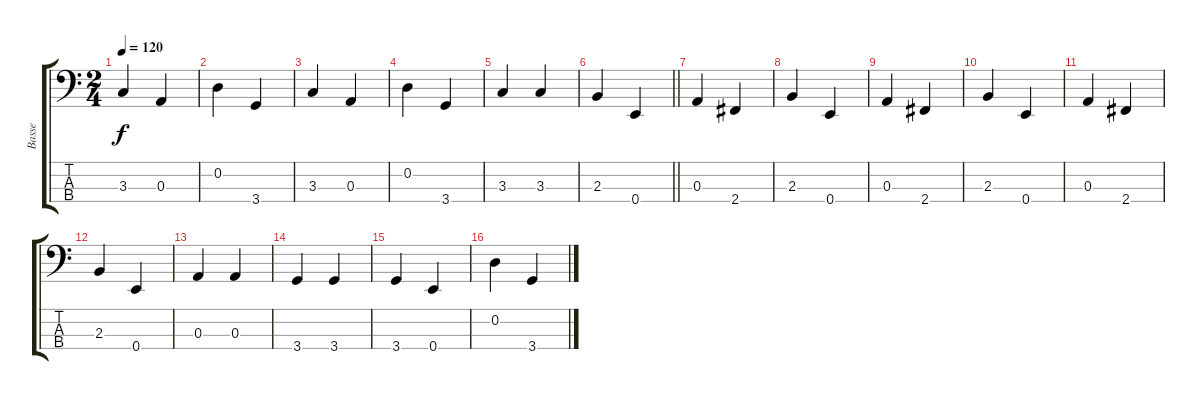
\track ("Basse" "Basse") {instrument acousticbass}
\staff {score tabs}
\tuning (G2 D2 A1 E1) {hide}
\ts (2 4)
\tempo 120
\clef f4
\ks c
3.3.4{dy f} 0.3.4 |
0.2.4 3.4.4 |
3.3.4 0.3.4 |
0.2.4 3.4.4 |
3.3.4 3.3.4 |
\barLineRight lightlight
2.3.4 0.4.4 |
0.3.4 2.4.4 |
2.3.4 0.4.4 |
0.3.4 2.4.4 |
2.3.4 0.4.4 |
0.3.4 2.4.4 |
2.3.4 0.4.4 |
0.3.4 0.3.4 |
3.4.4 3.4.4 |
3.4.4 0.4.4 |
0.2.4 3.4.4
